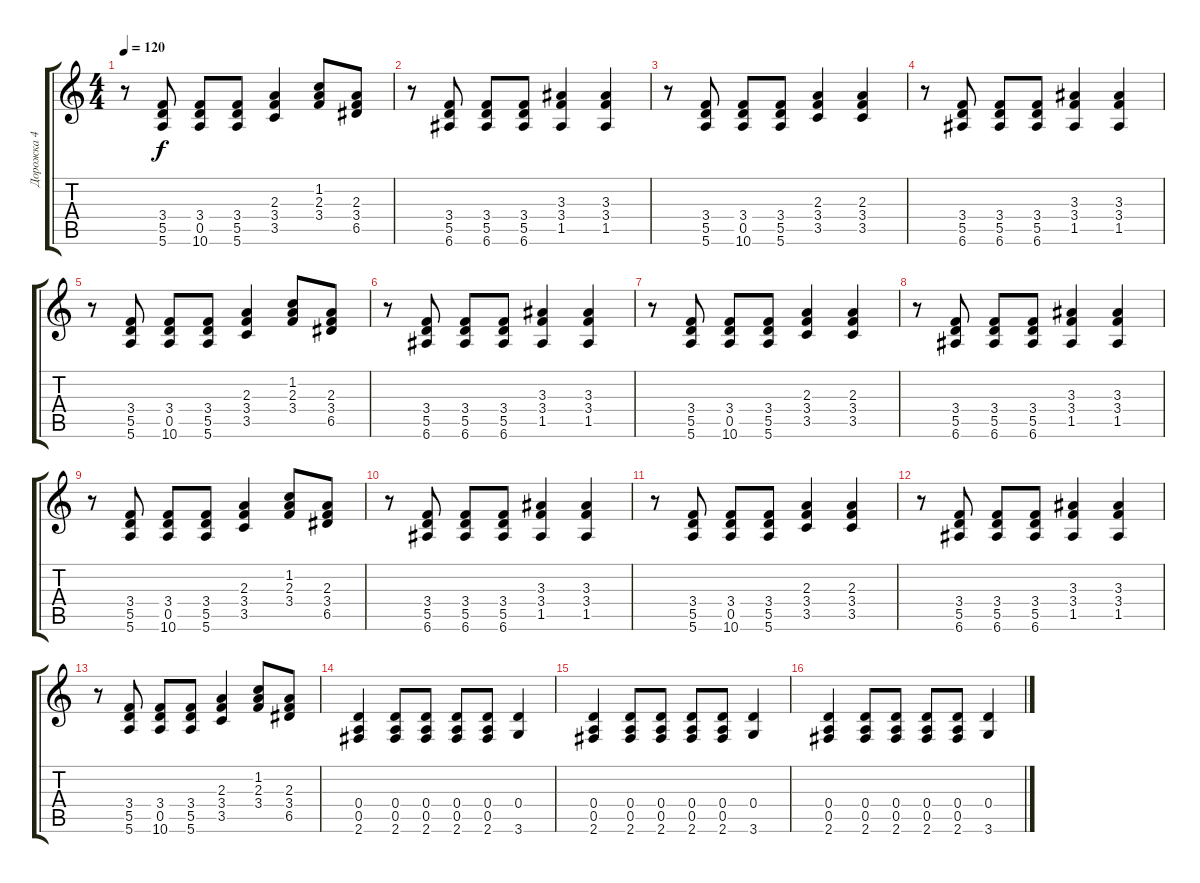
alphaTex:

\track ("Дорожка 4" "Дорожка 4") {instrument overdrivenguitar}
\staff {score tabs}
\tuning (E4 B3 G3 D3 A2 E2) {hide}
\ts (4 4)
\tempo 120
\clef g2
\ks c
r.8{dy f} (3.4 5.5 5.6).8 (3.4 0.5 10.6).8 (3.4 5.5 5.6).8 (2.3 3.4 3.5).4 (1.2 2.3 3.4).8 (2.3 3.4 6.5).8 |
r.8 (3.4 5.5 6.6).8 (3.4 5.5 6.6).8 (3.4 5.5 6.6).8 (3.3 3.4 1.5).4 (3.3 3.4 1.5).4 |
r.8 (3.4 5.5 5.6).8 (3.4 0.5 10.6).8 (3.4 5.5 5.6).8 (2.3 3.4 3.5).4 (2.3 3.4 3.5).4 |
r.8 (3.4 5.5 6.6).8 (3.4 5.5 6.6).8 (3.4 5.5 6.6).8 (3.3 3.4 1.5).4 (3.3 3.4 1.5).4 |
r.8 (3.4 5.5 5.6).8 (3.4 0.5 10.6).8 (3.4 5.5 5.6).8 (2.3 3.4 3.5).4 (1.2 2.3 3.4).8 (2.3 3.4 6.5).8 |
r.8 (3.4 5.5 6.6).8 (3.4 5.5 6.6).8 (3.4 5.5 6.6).8 (3.3 3.4 1.5).4 (3.3 3.4 1.5).4 |
r.8 (3.4 5.5 5.6).8 (3.4 0.5 10.6).8 (3.4 5.5 5.6).8 (2.3 3.4 3.5).4 (2.3 3.4 3.5).4 |
r.8 (3.4 5.5 6.6).8 (3.4 5.5 6.6).8 (3.4 5.5 6.6).8 (3.3 3.4 1.5).4 (3.3 3.4 1.5).4 |
r.8 (3.4 5.5 5.6).8 (3.4 0.5 10.6).8 (3.4 5.5 5.6).8 (2.3 3.4 3.5).4 (1.2 2.3 3.4).8 (2.3 3.4 6.5).8 |
r.8 (3.4 5.5 6.6).8 (3.4 5.5 6.6).8 (3.4 5.5 6.6).8 (3.3 3.4 1.5).4 (3.3 3.4 1.5).4 |
r.8 (3.4 5.5 5.6).8 (3.4 0.5 10.6).8 (3.4 5.5 5.6).8 (2.3 3.4 3.5).4 (2.3 3.4 3.5).4 |
r.8 (3.4 5.5 6.6).8 (3.4 5.5 6.6).8 (3.4 5.5 6.6).8 (3.3 3.4 1.5).4 (3.3 3.4 1.5).4 |
r.8 (3.4 5.5 5.6).8 (3.4 0.5 10.6).8 (3.4 5.5 5.6).8 (2.3 3.4 3.5).4 (1.2 2.3 3.4).8 (2.3 3.4 6.5).8 |
(0.4 0.5 2.6).4 (0.4 0.5 2.6).8 (0.4 0.5 2.6).8 (0.4 0.5 2.6).8 (0.4 0.5 2.6).8 (0.4 3.6).4 |
(0.4 0.5 2.6).4 (0.4 0.5 2.6).8 (0.4 0.5 2.6).8 (0.4 0.5 2.6).8 (0.4 0.5 2.6).8 (0.4 3.6).4 |
(0.4 0.5 2.6).4 (0.4 0.5 2.6).8 (0.4 0.5 2.6).8 (0.4 0.5 2.6).8 (0.4 0.5 2.6).8 (0.4 3.6).4
